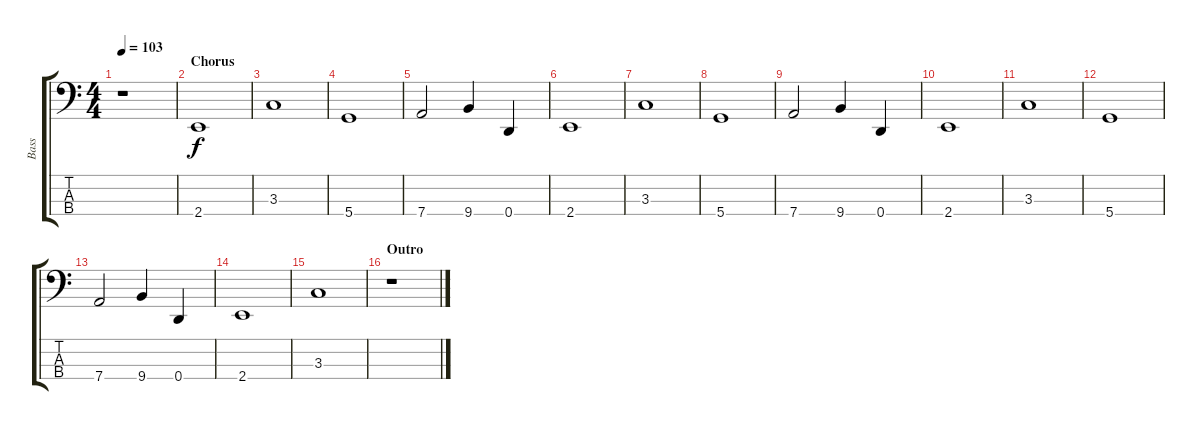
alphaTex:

\track ("Bass" "Bass") {instrument electricbassfinger}
\staff {score tabs}
\tuning (G2 D2 A1 D1) {hide}
\ts (4 4)
\tempo 103
\clef f4
\ks c
r.1{dy f} |
\section ("" "Chorus")
2.4.1 |
3.3.1 |
5.4.1 |
7.4.2 9.4.4 0.4.4 |
2.4.1 |
3.3.1 |
5.4.1 |
7.4.2 9.4.4 0.4.4 |
2.4.1 |
3.3.1 |
5.4.1 |
7.4.2 9.4.4 0.4.4 |
2.4.1 |
3.3.1 |
\section ("" "Outro")
r.1
